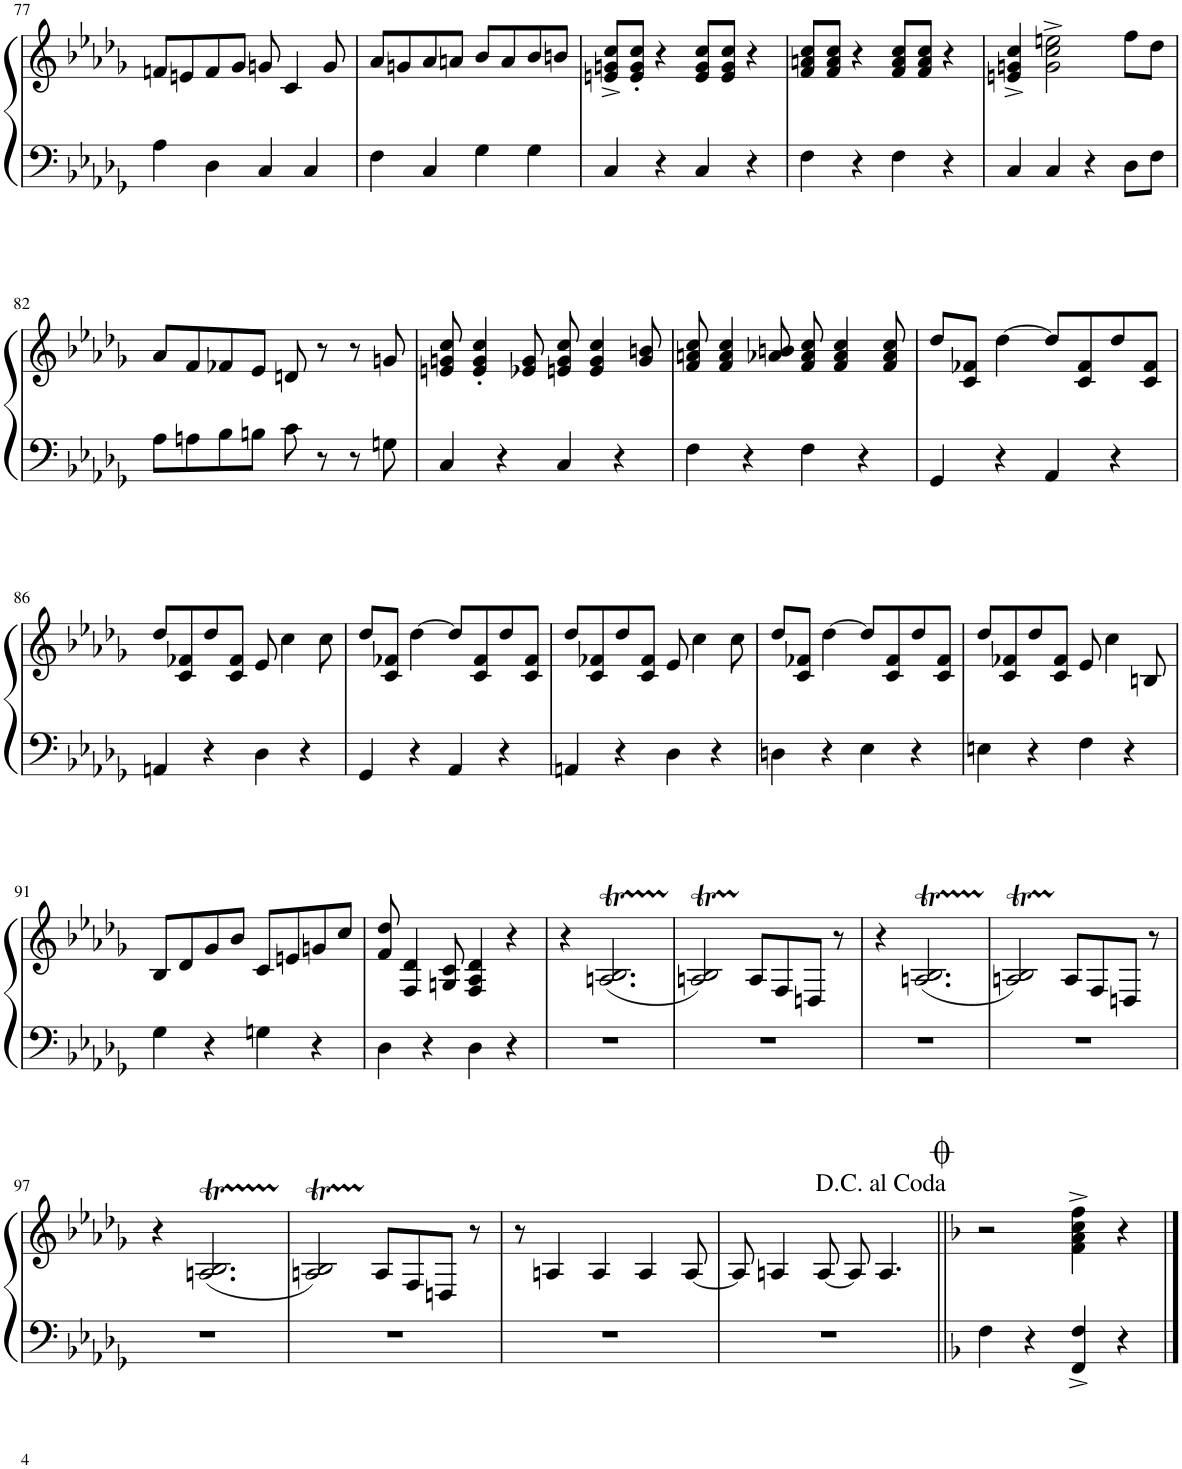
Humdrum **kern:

**kern	**kern
*part1	*part1
*staff2	*staff1
*I"Piano	*
*I'Pno.	*
!!LO:PB:g=z
*clefF4	*clefG2
*k[b-e-a-d-g-]	*k[b-e-a-d-g-]
*M2/2	*M2/2
*met(c|)	*met(c|)
=77	=77
4A-\	8fn/L
.	8en/
4D-\	8f/
.	8g-/J
4C/	8gn/
.	4c/
4C/	.
.	8g/
=78	=78
4F\	8a-/L
.	8gn/
4C/	8a-/
.	8an/J
4G-\	8b-/L
.	8a/
4G-\	8b-/
.	8bn/J
=79	=79
4C/	8en/^ 8gn/^ 8cc/^L
.	8e/' 8g/' 8cc/'J
4r	4r
4C/	8e/ 8g/ 8cc/L
.	8e/ 8g/ 8cc/J
4r	4r
=80	=80
4F\	8f/ 8an/ 8cc/L
.	8f/ 8a/ 8cc/J
4r	4r
4F\	8f/ 8a/ 8cc/L
.	8f/ 8a/ 8cc/J
4r	4r
=81	=81
4C/	4en/^ 4gn/^ 4cc/^
4C/	2g\^ 2cc\^ 2een\^
4r	.
8D-\L	8ff\L
8F\J	8dd-\J
!!LO:LB:g=z
=82	=82
8A-\L	8a-/L
8An\	8f/
8B-\	8f-X/
8Bn\J	8e-/J
8c\	8dn/
8r	8r
8r	8r
8Gn\	8gn/
=83	=83
4C/	8en/ 8gn/ 8cc/
.	4e/' 4g/' 4cc/'
4r	.
.	8e-X/ 8g/
4C/	8en/ 8g/ 8cc/
.	4e/ 4g/ 4cc/
4r	.
.	8g/ 8bn/
=84	=84
4F\	8f/ 8an/ 8cc/
.	4f/ 4a/ 4cc/
4r	.
.	8a-X/ 8bn/
4F\	8f/ 8a-/ 8cc/
.	4f/ 4a-/ 4cc/
4r	.
.	8f/ 8a-/ 8cc/
=85	=85
4GG-/	8dd-/L
.	8c/ 8f-X/J
4r	[4dd-\
4AA-/	8dd-/L]
.	8c/ 8f-/
4r	8dd-/
.	8c/ 8f-/J
!!LO:LB:g=z
=86	=86
4AAn/	8dd-/L
.	8c/ 8f-X/
4r	8dd-/
.	8c/ 8f-/J
4D-\	8e-/
.	4cc\
4r	.
.	8cc\
=87	=87
4GG-/	8dd-/L
.	8c/ 8f-X/J
4r	[4dd-\
4AA-/	8dd-/L]
.	8c/ 8f-/
4r	8dd-/
.	8c/ 8f-/J
=88	=88
4AAn/	8dd-/L
.	8c/ 8f-X/
4r	8dd-/
.	8c/ 8f-/J
4D-\	8e-/
.	4cc\
4r	.
.	8cc\
=89	=89
4Dn\	8dd-/L
.	8c/ 8f-X/J
4r	[4dd-\
4E-\	8dd-/L]
.	8c/ 8f-/
4r	8dd-/
.	8c/ 8f-/J
=90	=90
4En\	8dd-/L
.	8c/ 8f-X/
4r	8dd-/
.	8c/ 8f-/J
4F\	8e-/
.	4cc\
4r	.
.	8Bn/
!!LO:LB:g=z
=91	=91
4G-\	8B-/L
.	8d-/
4r	8g-/
.	8b-/J
4Gn\	8c/L
.	8en/
4r	8gn/
.	8cc/J
=92	=92
4D-\	8f/ 8dd-/
.	4F/ 4d-/
4r	.
.	8Gn/ 8c/
4D-\	4F/ 4A-/ 4d-/
4r	4r
=93	=93
1r	4r
.	(2.An/T 2.B-/T
=94	=94
1r	2An/T 2B-/T)
.	8A/L
.	8F/
.	8Dn/J
.	8r
=95	=95
1r	4r
.	(2.An/T 2.B-/T
=96	=96
1r	2An/T 2B-/T)
.	8A/L
.	8F/
.	8Dn/J
.	8r
!!LO:LB:g=z
=97	=97
1r	4r
.	(2.An/T 2.B-/T
=98	=98
1r	2An/T 2B-/T)
.	8A/L
.	8F/
.	8Dn/J
.	8r
=99	=99
1r	8r
.	4An/
.	4A/
.	4A/
.	[8A/
=100	=100
1r	8A/]
.	4An/
.	[8A/
.	8A/]
.	4.A/
=101||	=101||
*k[b-]	*k[b-]
4F\	2r
4r	.
4FF/^ 4F/^	4f\^ 4a\^ 4cc\^ 4ff\^
4r	4r
==	==
*-	*-
